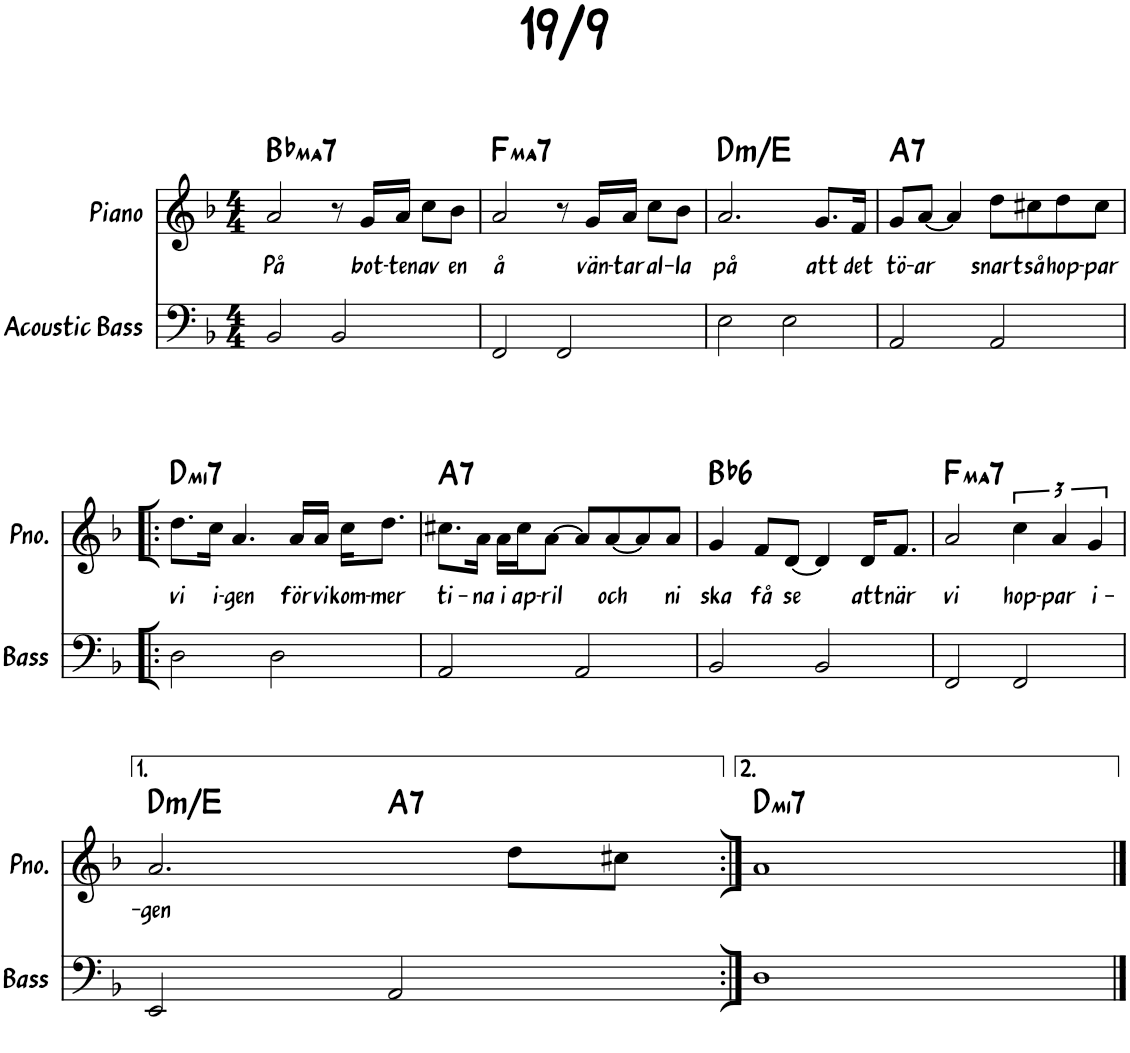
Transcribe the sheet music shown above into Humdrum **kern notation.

**kern	**kern	**text	**harte
*part2	*part1	*part1	*part1
*staff2	*staff1	*staff1	*
*I"Acoustic Bass	*I"Piano	*	*
*I'Bass	*I'Pno.	*	*
*clefF4	*clefG2	*	*
*Trd7c12	*	*	*
*k[b-]	*k[b-]	*	*
*M4/4	*M4/4	*	*
=1	=1	=1	=1
!	!	!LO:LY:b	!LO:H:kt=ma7
2BB-/	2a/	På	Bb:maj7
2BB-/	8r	.	.
!	!	!LO:LY:b	!
.	16g/LL	bot-	.
!	!	!LO:LY:b	!
.	16a/JJ	-ten	.
!	!	!LO:LY:b	!
.	8cc\L	av	.
!	!	!LO:LY:b	!
.	8b-\J	en	.
=2	=2	=2	=2
!	!	!LO:LY:b	!LO:H:kt=ma7
2FF/	2a/	å	F:maj7
2FF/	8r	.	.
!	!	!LO:LY:b	!
.	16g/LL	vän-	.
!	!	!LO:LY:b	!
.	16a/JJ	-tar	.
!	!	!LO:LY:b	!
.	8cc\L	al-	.
!	!	!LO:LY:b	!
.	8b-\J	-la	.
=3	=3	=3	=3
!	!	!LO:LY:b	!LO:H:kt=m
2E\	2.a/	på	D:min/2
2E\	.	.	.
!	!	!LO:LY:b	!
.	8.g/L	att	.
!	!	!LO:LY:b	!
.	16f/Jk	det	.
=4	=4	=4	=4
!	!	!LO:LY:b	!LO:H:kt=7
2AA/	8g/L	tö-	A:7
!	!	!LO:LY:b	!
.	[8a/J	-ar	.
.	4a/]	.	.
!	!	!LO:LY:b	!
2AA/	8dd\L	snart	.
!	!	!LO:LY:b	!
.	8cc#X\	så	.
!	!	!LO:LY:b	!
.	8dd\	hop-	.
!	!	!LO:LY:b	!
.	8cc#\J	-par	.
!!LO:LB:g=z
=5!|:	=5!|:	=5!|:	=5!|:
!	!	!LO:LY:b	!LO:H:kt=mi7
2D\	8.dd\L	vi	D:min7
!	!	!LO:LY:b	!
.	16cc\Jk	i-	.
!	!	!LO:LY:b	!
.	4.a/	-gen	.
2D\	.	.	.
!	!	!LO:LY:b	!
.	16a/LL	för	.
!	!	!LO:LY:b	!
.	16a/JJ	vi	.
!	!	!LO:LY:b	!
.	16cc\KL	kom-	.
!	!	!LO:LY:b	!
.	8.dd\J	-mer	.
=6	=6	=6	=6
!	!	!LO:LY:b	!LO:H:kt=7
2AA/	8.cc#X\L	ti-	A:7
!	!	!LO:LY:b	!
.	16a\Jk	-na	.
!	!	!LO:LY:b	!
.	16a\LL	i	.
!	!	!LO:LY:b	!
.	16cc#\J	ap-	.
!	!	!LO:LY:b	!
.	[8a\J	-ril	.
2AA/	8a/L]	.	.
!	!	!LO:LY:b	!
.	[8a/	och	.
.	8a/]	.	.
!	!	!LO:LY:b	!
.	8a/J	ni	.
=7	=7	=7	=7
!	!	!LO:LY:b	!LO:H:kt=6
2BB-/	4g/	ska	Bb:maj6
!	!	!LO:LY:b	!
.	8f/L	få	.
!	!	!LO:LY:b	!
.	[8d/J	se	.
2BB-/	4d/]	.	.
!	!	!LO:LY:b	!
.	16d/KL	att	.
!	!	!LO:LY:b	!
.	8.f/J	när	.
=8	=8	=8	=8
!	!	!LO:LY:b	!LO:H:kt=ma7
2FF/	2a/	vi	F:maj7
!	!	!LO:LY:b	!
2FF/	6cc\	hop-	.
!	!	!LO:LY:b	!
.	6a/	-par	.
!	!	!LO:LY:b	!
.	6g/	i-	.
!!LO:LB:g=z
=9	=9	=9	=9
!	!	!LO:LY:b	!LO:H:kt=m
*	*^	*	*
2EE/	2.a/	2ryy	-gen	D:min/2
!	!	!	!	!LO:H:kt=7
2AA/	.	2ryy	.	A:7
.	8dd\L	.	.	.
.	8cc#X\J	.	.	.
=10:|!	=10:|!	=10:|!	=10:|!	=10:|!
!	!	!	!	!LO:H:kt=mi7
*	*v	*v	*	*
1D	1a	.	D:min7
==	==	==	==
*-	*-	*-	*-
